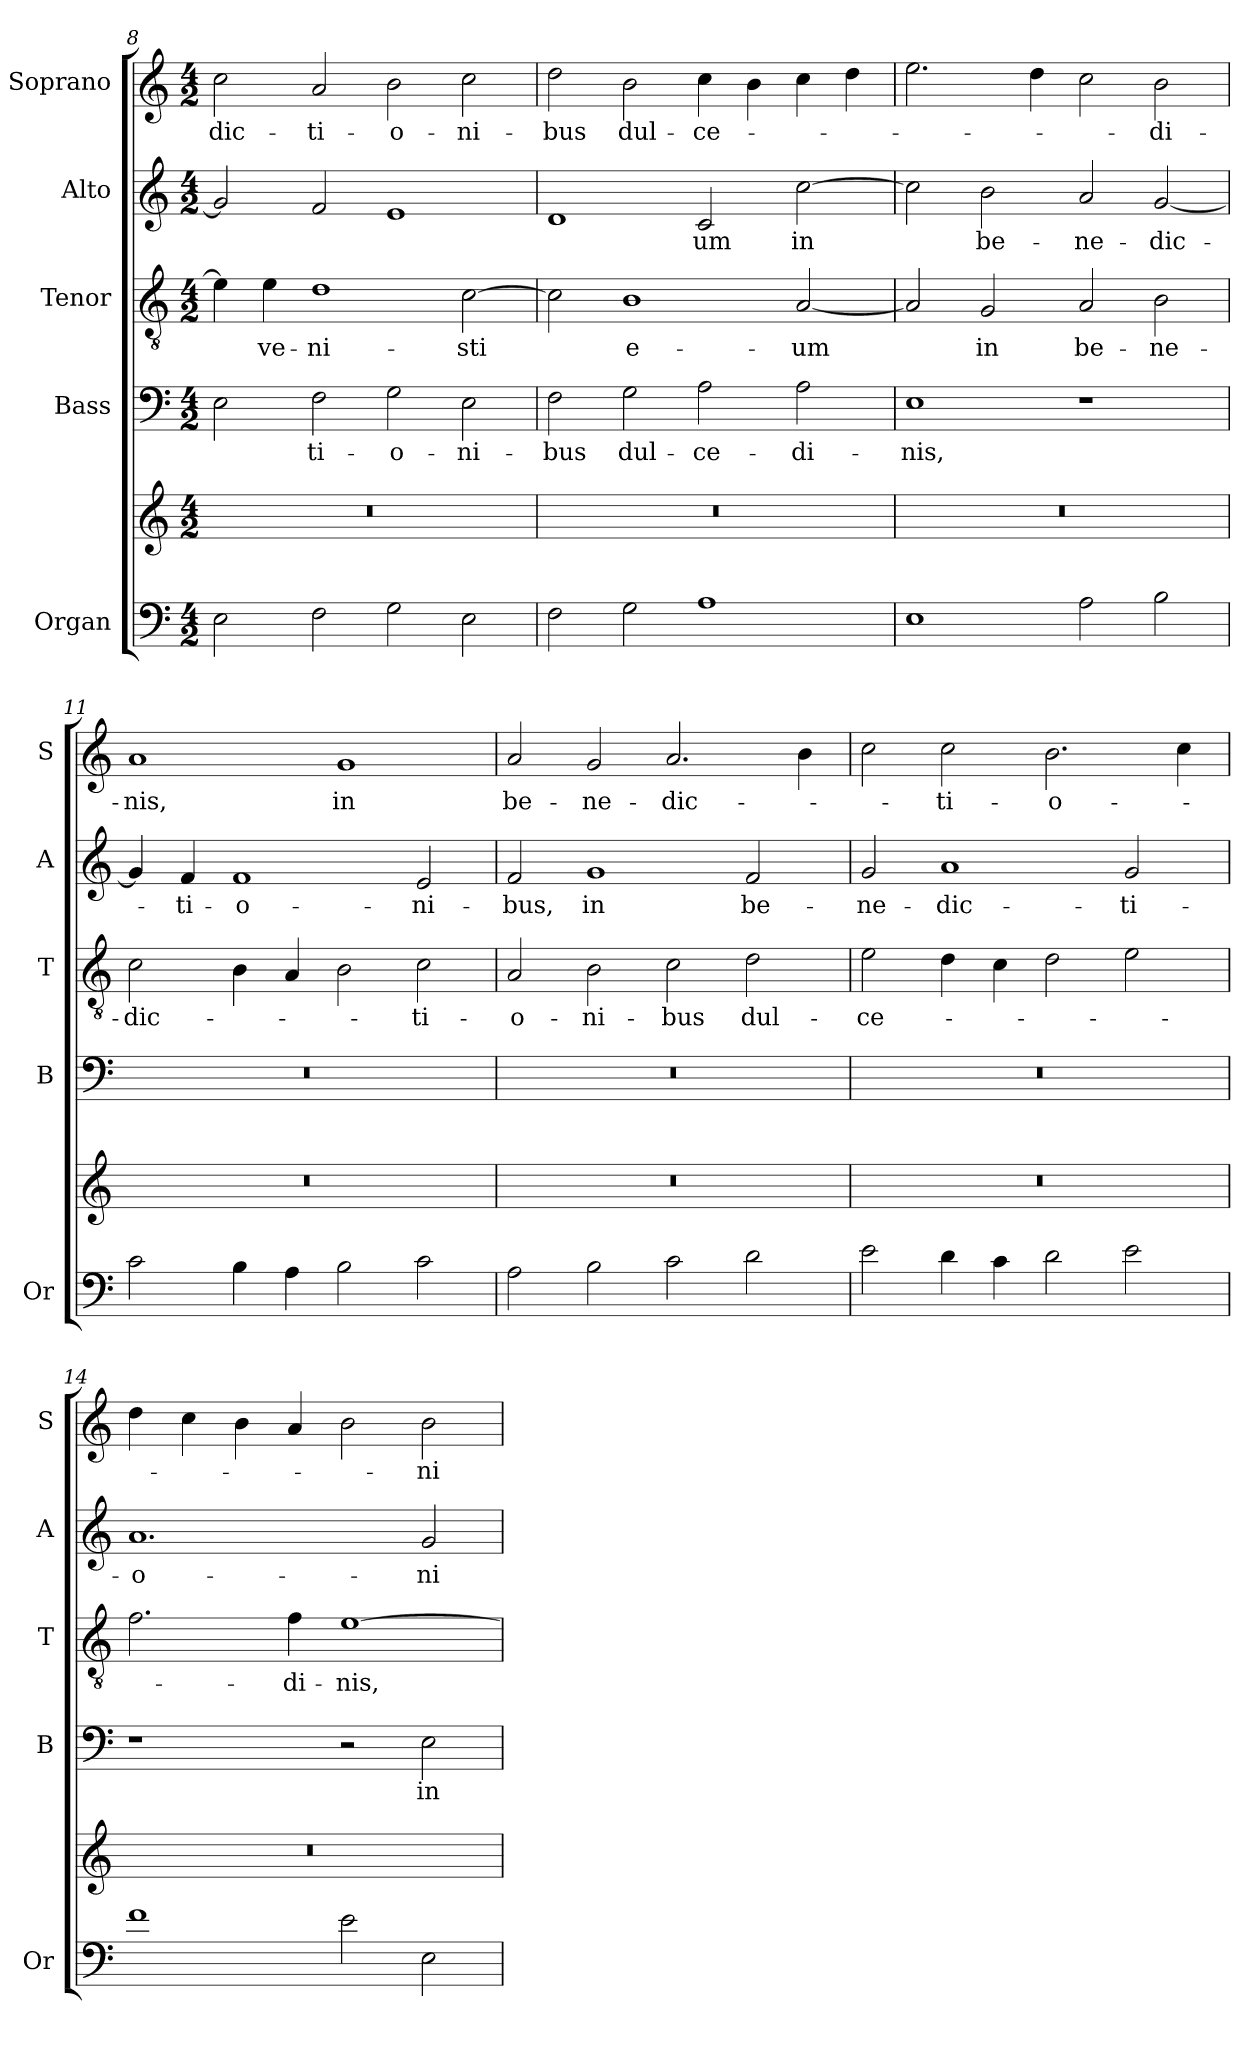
**kern	**kern	**kern	**text	**kern	**text	**kern	**text	**kern	**text
*part5	*part5	*part4	*part4	*part3	*part3	*part2	*part2	*part1	*part1
*staff6	*staff5	*staff4	*staff4	*staff3	*staff3	*staff2	*staff2	*staff1	*staff1
*I"Organ	*	*I"Bass	*	*I"Tenor	*	*I"Alto	*	*I"Soprano	*
*I'Or	*	*I'B	*	*I'T	*	*I'A	*	*I'S	*
*clefF4	*clefG2	*clefF4	*	*clefGv2	*	*clefG2	*	*clefG2	*
*k[]	*k[]	*k[]	*	*k[]	*	*k[]	*	*k[]	*
*M4/2	*M4/2	*M4/2	*	*M4/2	*	*M4/2	*	*M4/2	*
=8	=8	=8	=8	=8	=8	=8	=8	=8	=8
!	!	!	!	!	!	!	!	!	!LO:LY:b
2E\	0r	2E\	.	4e\]	.	2g/]	.	2cc\	-dic-
!	!	!	!	!	!LO:LY:b	!	!	!	!
.	.	.	.	4e\	-ve-	.	.	.	.
!	!	!	!LO:LY:b	!	!LO:LY:b	!	!	!	!LO:LY:b
2F\	.	2F\	-ti-	1d	-ni-	2f/	.	2a/	-ti-
!	!	!	!LO:LY:b	!	!	!	!	!	!LO:LY:b
2G\	.	2G\	-o-	.	.	1e	.	2b\	-o-
!	!	!	!LO:LY:b	!	!LO:LY:b	!	!	!	!LO:LY:b
2E\	.	2E\	-ni-	[2c\	-sti	.	.	2cc\	-ni-
=9	=9	=9	=9	=9	=9	=9	=9	=9	=9
!	!	!	!LO:LY:b	!	!	!	!	!	!LO:LY:b
2F\	0r	2F\	-bus	2c\]	.	1d	.	2dd\	-bus
!	!	!	!LO:LY:b	!	!LO:LY:b	!	!	!	!LO:LY:b
2G\	.	2G\	dul-	1B	e-	.	.	2b\	dul-
!	!	!	!LO:LY:b	!	!	!	!LO:LY:b	!	!LO:LY:b
1A	.	2A\	-ce-	.	.	2c/	-um	4cc\	-ce-
.	.	.	.	.	.	.	.	4b\	.
!	!	!	!LO:LY:b	!	!LO:LY:b	!	!LO:LY:b	!	!
.	.	2A\	-di-	[2A/	-um	[2cc\	in	4cc\	.
.	.	.	.	.	.	.	.	4dd\	.
=10	=10	=10	=10	=10	=10	=10	=10	=10	=10
!	!	!	!LO:LY:b	!	!	!	!	!	!
1E	0r	1E	-nis,	2A/]	.	2cc\]	.	2.ee\	.
!	!	!	!	!	!LO:LY:b	!	!LO:LY:b	!	!
.	.	.	.	2G/	in	2b\	be-	.	.
.	.	.	.	.	.	.	.	4dd\	.
!	!	!	!	!	!LO:LY:b	!	!LO:LY:b	!	!
2A\	.	1r	.	2A/	be-	2a/	-ne-	2cc\	.
!	!	!	!	!	!LO:LY:b	!	!LO:LY:b	!	!LO:LY:b
2B\	.	.	.	2B\	-ne-	[2g/	-dic-	2b\	-di-
=11	=11	=11	=11	=11	=11	=11	=11	=11	=11
!	!	!	!	!	!LO:LY:b	!	!	!	!LO:LY:b
2c\	0r	0r	.	2c\	-dic-	4g/]	.	1a	-nis,
!	!	!	!	!	!	!	!LO:LY:b	!	!
.	.	.	.	.	.	4f/	-ti-	.	.
!	!	!	!	!	!	!	!LO:LY:b	!	!
4B\	.	.	.	4B\	.	1f	-o-	.	.
4A\	.	.	.	4A/	.	.	.	.	.
!	!	!	!	!	!	!	!	!	!LO:LY:b
2B\	.	.	.	2B\	.	.	.	1g	in
!	!	!	!	!	!LO:LY:b	!	!LO:LY:b	!	!
2c\	.	.	.	2c\	-ti-	2e/	-ni-	.	.
!!LO:PB:g=z
=12	=12	=12	=12	=12	=12	=12	=12	=12	=12
!	!	!	!	!	!LO:LY:b	!	!LO:LY:b	!	!LO:LY:b
2A\	0r	0r	.	2A/	-o-	2f/	-bus,	2a/	be-
!	!	!	!	!	!LO:LY:b	!	!LO:LY:b	!	!LO:LY:b
2B\	.	.	.	2B\	-ni-	1g	in	2g/	-ne-
!	!	!	!	!	!LO:LY:b	!	!	!	!LO:LY:b
2c\	.	.	.	2c\	-bus	.	.	2.a/	-dic-
!	!	!	!	!	!LO:LY:b	!	!LO:LY:b	!	!
2d\	.	.	.	2d\	dul-	2f/	be-	.	.
.	.	.	.	.	.	.	.	4b\	.
=13	=13	=13	=13	=13	=13	=13	=13	=13	=13
!	!	!	!	!	!LO:LY:b	!	!LO:LY:b	!	!
2e\	0r	0r	.	2e\	-ce-	2g/	-ne-	2cc\	.
!	!	!	!	!	!	!	!LO:LY:b	!	!LO:LY:b
4d\	.	.	.	4d\	.	1a	-dic-	2cc\	-ti-
4c\	.	.	.	4c\	.	.	.	.	.
!	!	!	!	!	!	!	!	!	!LO:LY:b
2d\	.	.	.	2d\	.	.	.	2.b\	-o-
!	!	!	!	!	!	!	!LO:LY:b	!	!
2e\	.	.	.	2e\	.	2g/	-ti-	.	.
.	.	.	.	.	.	.	.	4cc\	.
=14	=14	=14	=14	=14	=14	=14	=14	=14	=14
!	!	!	!	!	!	!	!LO:LY:b	!	!
1f	0r	1r	.	2.f\	.	1.a	-o-	4dd\	.
.	.	.	.	.	.	.	.	4cc\	.
.	.	.	.	.	.	.	.	4b\	.
!	!	!	!	!	!LO:LY:b	!	!	!	!
.	.	.	.	4f\	-di-	.	.	4a/	.
!	!	!	!	!	!LO:LY:b	!	!	!	!
2e\	.	2r	.	[1e	-nis,	.	.	2b\	.
!	!	!	!LO:LY:b	!	!	!	!LO:LY:b	!	!LO:LY:b
2E\	.	2E\	in	.	.	2g/	-ni-	2b\	-ni-
=	=	=	=	=	=	=	=	=	=
*-	*-	*-	*-	*-	*-	*-	*-	*-	*-
